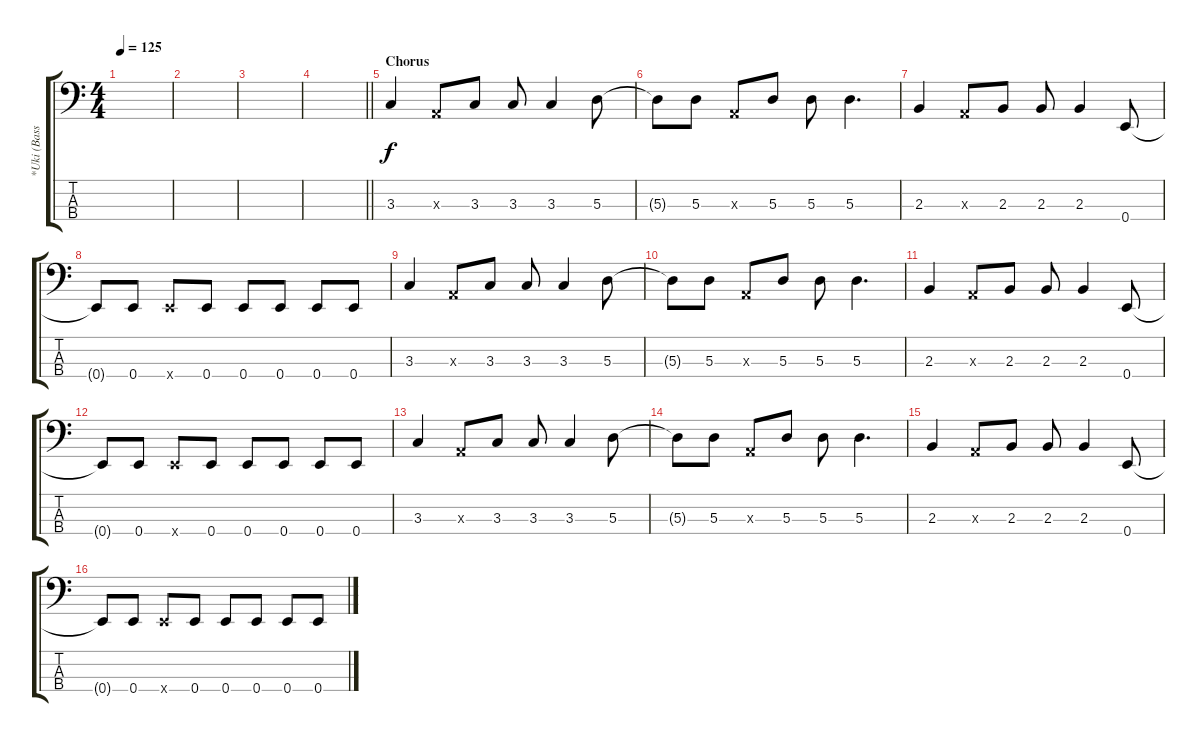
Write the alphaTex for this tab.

\track ("*Uki (Bass)" "*Uki (Bass") {instrument electricbassfinger}
\staff {score tabs}
\tuning (G2 D2 A1 E1) {hide}
\ts (4 4)
\tempo 125
\clef f4
\ks c
|
|
|
\barLineRight lightlight
|
\section ("" "Chorus")
3.3.4 0.3{x}.8 3.3.8 3.3.8 3.3.4 5.3.8 |
5.3{t}.8 5.3.8 0.3{x}.8 5.3.8 5.3.8 5.3.4{d} |
2.3.4 0.3{x}.8 2.3.8 2.3.8 2.3.4 0.4.8 |
0.4{t}.8 0.4.8 0.4{x}.8 0.4.8 0.4.8 0.4.8 0.4.8 0.4.8 |
3.3.4 0.3{x}.8 3.3.8 3.3.8 3.3.4 5.3.8 |
5.3{t}.8 5.3.8 0.3{x}.8 5.3.8 5.3.8 5.3.4{d} |
2.3.4 0.3{x}.8 2.3.8 2.3.8 2.3.4 0.4.8 |
0.4{t}.8 0.4.8 0.4{x}.8 0.4.8 0.4.8 0.4.8 0.4.8 0.4.8 |
3.3.4 0.3{x}.8 3.3.8 3.3.8 3.3.4 5.3.8 |
5.3{t}.8 5.3.8 0.3{x}.8 5.3.8 5.3.8 5.3.4{d} |
2.3.4 0.3{x}.8 2.3.8 2.3.8 2.3.4 0.4.8 |
0.4{t}.8 0.4.8 0.4{x}.8 0.4.8 0.4.8 0.4.8 0.4.8 0.4.8
